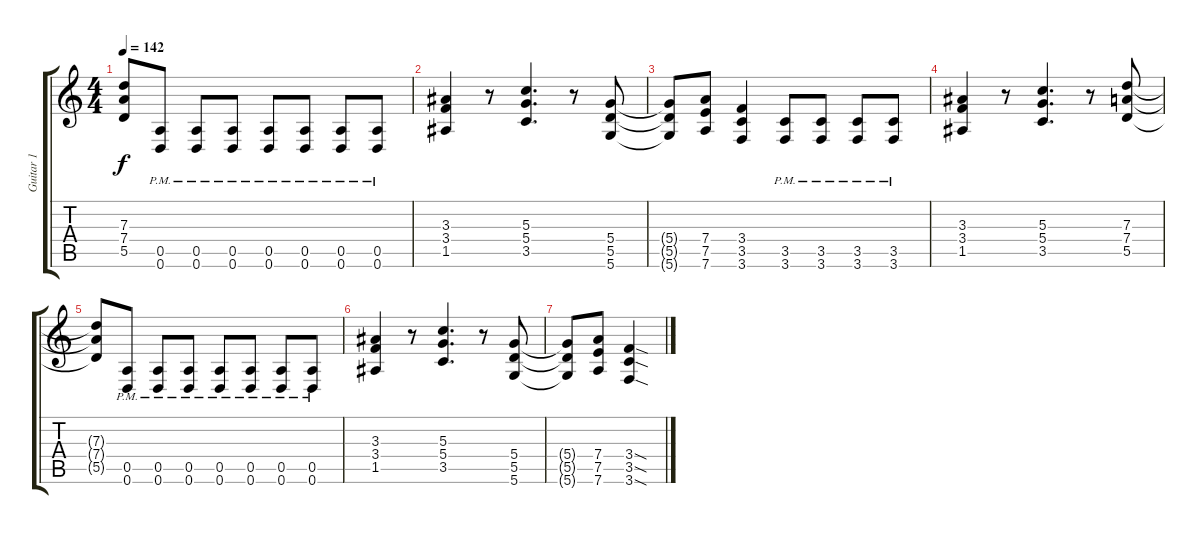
\track ("Guitar 1" "Guitar 1") {instrument distortionguitar}
\staff {score tabs}
\tuning (E4 B3 G3 D3 A2 D2) {hide}
\ts (4 4)
\tempo 142
\clef g2
\ks c
(7.3{t} 7.4{t} 5.5{t}).8{dy f} (0.5{pm} 0.6{pm}).8 (0.5{pm} 0.6{pm}).8 (0.5{pm} 0.6{pm}).8 (0.5{pm} 0.6{pm}).8 (0.5{pm} 0.6{pm}).8 (0.5{pm} 0.6{pm}).8 (0.5{pm} 0.6{pm}).8 |
(3.3 3.4 1.5).4 r.8 (5.3 5.4 3.5).4{d} r.8 (5.4 5.5 5.6).8 |
(5.4{t} 5.5{t} 5.6{t}).8 (7.4 7.5 7.6).8 (3.4 3.5 3.6).4 (3.5{pm} 3.6{pm}).8 (3.5{pm} 3.6{pm}).8 (3.5{pm} 3.6{pm}).8 (3.5{pm} 3.6{pm}).8 |
(3.3 3.4 1.5).4 r.8 (5.3 5.4 3.5).4{d} r.8 (7.3 7.4 5.5).8 |
(7.3{t} 7.4{t} 5.5{t}).8 (0.5{pm} 0.6{pm}).8 (0.5{pm} 0.6{pm}).8 (0.5{pm} 0.6{pm}).8 (0.5{pm} 0.6{pm}).8 (0.5{pm} 0.6{pm}).8 (0.5{pm} 0.6{pm}).8 (0.5{pm} 0.6{pm}).8 |
(3.3 3.4 1.5).4 r.8 (5.3 5.4 3.5).4{d} r.8 (5.4 5.5 5.6).8 |
(5.4{t} 5.5{t} 5.6{t}).8 (7.4 7.5 7.6).8 (3.4{sod} 3.5{sod} 3.6{sod}).4
